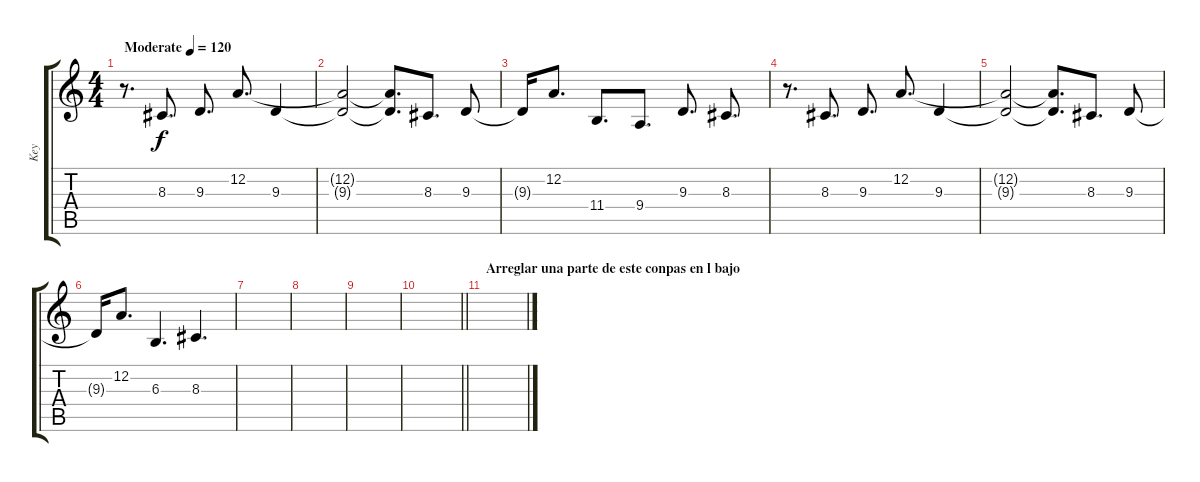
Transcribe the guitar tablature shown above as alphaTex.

\track ("Key" "Key") {instrument electricpiano1}
\staff {score tabs}
\tuning (D4 A3 F3 C3 G2 C2) {hide}
\ts (4 4)
\tempo (120 "Moderate")
\clef g2
\ks c
r.8{d dy f instrument electricpiano1} 8.3.8{d} 9.3.8{d} 12.2.8{d} 9.3.4 |
(12.2{t} 9.3{t}).2 (12.2{t} 9.3{t}).8{d} 8.3.8{d} 9.3.8 |
9.3{t}.16 12.2.8{d} 11.4.8{d} 9.4.8{d} 9.3.8{d} 8.3.8{d} |
r.8{d} 8.3.8{d} 9.3.8{d} 12.2.8{d} 9.3.4 |
(12.2{t} 9.3{t}).2 (12.2{t} 9.3{t}).8{d} 8.3.8{d} 9.3.8 |
9.3{t}.16 12.2.8{d} 6.3.4{d} 8.3.4{d} |
|
|
|
\barLineRight lightlight
|
\section ("" "Arreglar una parte de este conpas en l bajo")
